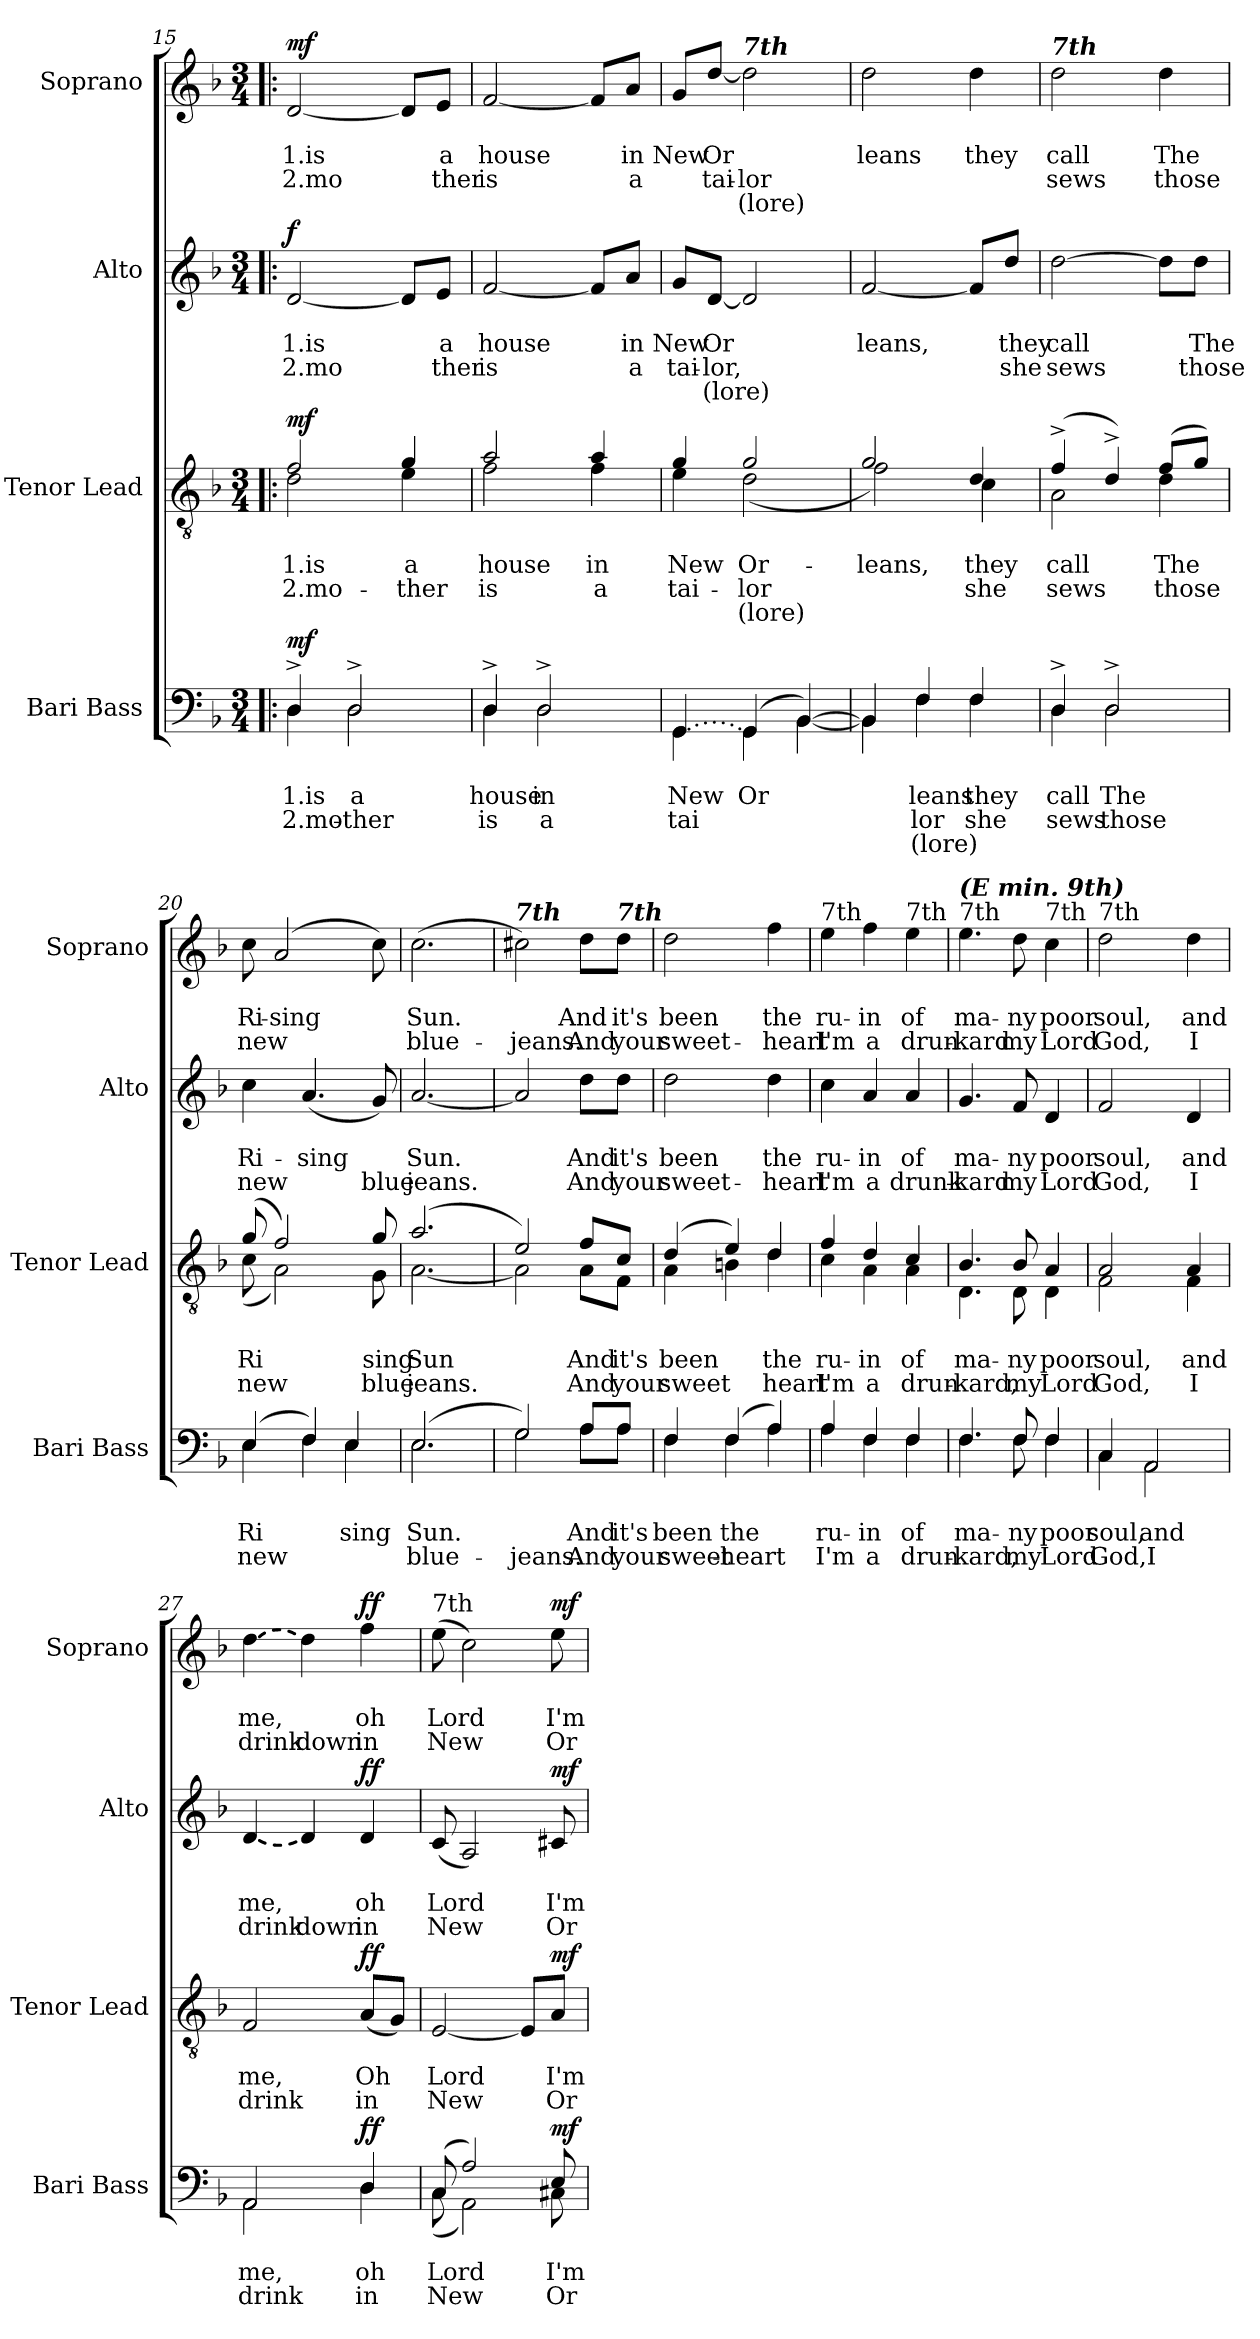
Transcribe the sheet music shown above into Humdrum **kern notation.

**kern	**text	**text	**text	**text	**dynam	**kern	**text	**text	**text	**text	**dynam	**kern	**text	**text	**text	**text	**dynam	**kern	**text	**text	**text	**text	**dynam
*part4	*part4	*part4	*part4	*part4	*part4	*part3	*part3	*part3	*part3	*part3	*part3	*part2	*part2	*part2	*part2	*part2	*part2	*part1	*part1	*part1	*part1	*part1	*part1
*staff4	*staff4	*staff4	*staff4	*staff4	*staff4	*staff3	*staff3	*staff3	*staff3	*staff3	*staff3	*staff2	*staff2	*staff2	*staff2	*staff2	*staff2	*staff1	*staff1	*staff1	*staff1	*staff1	*staff1
*I"Bari Bass	*	*	*	*	*	*I"Tenor Lead	*	*	*	*	*	*I"Alto	*	*	*	*	*	*I"Soprano	*	*	*	*	*
*I'Bari Bass	*	*	*	*	*	*I'Tenor  Lead	*	*	*	*	*	*I'Alto	*	*	*	*	*	*I'Soprano	*	*	*	*	*
*clefF4	*	*	*	*	*	*clefGv2	*	*	*	*	*	*clefG2	*	*	*	*	*	*clefG2	*	*	*	*	*
*k[b-]	*	*	*	*	*	*k[b-]	*	*	*	*	*	*k[b-]	*	*	*	*	*	*k[b-]	*	*	*	*	*
*M3/4	*	*	*	*	*	*M3/4	*	*	*	*	*	*M3/4	*	*	*	*	*	*M3/4	*	*	*	*	*
=15!|:	=15!|:	=15!|:	=15!|:	=15!|:	=15!|:	=15!|:	=15!|:	=15!|:	=15!|:	=15!|:	=15!|:	=15!|:	=15!|:	=15!|:	=15!|:	=15!|:	=15!|:	=15!|:	=15!|:	=15!|:	=15!|:	=15!|:	=15!|:
*^	*	*	*	*	*	*^	*	*	*	*	*	*	*	*	*	*	*	*	*	*	*	*	*
!	!	!	!	!	!	!LO:DY:a	!	!	!	!	!	!	!LO:DY:a	!	!	!	!	!	!LO:DY:a	!	!	!	!	!	!LO:DY:a
4D^/	4D\	.	1.is	2.mo-	.	mf	2f/	2d\	.	1.is	2.mo-	.	mf	[2d/	.	1.is	-2.mo	.	f	[2d/	.	1.is	-2.mo	.	mf
2D^/	2D\	.	a	-ther	.	.	.	.	.	.	.	.	.	.	.	.	.	.	.	.	.	.	.	.	.
.	.	.	.	.	.	.	4g/	4e\	.	a	-ther	.	.	8d/L]	.	.	.	.	.	8d/L]	.	.	.	.	.
.	.	.	.	.	.	.	.	.	.	.	.	.	.	8e/J	.	a	ther	.	.	8e/J	.	a	ther	.	.
=16	=16	=16	=16	=16	=16	=16	=16	=16	=16	=16	=16	=16	=16	=16	=16	=16	=16	=16	=16	=16	=16	=16	=16	=16	=16
4D^/	4D\	.	house	is	.	.	2a/	2f\	.	house	is	.	.	[2f/	.	house	is	.	.	[2f/	.	house	is	.	.
2D^/	2D\	.	in	a	.	.	.	.	.	.	.	.	.	.	.	.	.	.	.	.	.	.	.	.	.
.	.	.	.	.	.	.	4a/	4f\	.	in	a	.	.	8f/L]	.	.	.	.	.	8f/L]	.	.	.	.	.
.	.	.	.	.	.	.	.	.	.	.	.	.	.	8a/J	.	in	a	.	.	8a/J	.	in	a	.	.
!!LO:PB:g=z
=17	=17	=17	=17	=17	=17	=17	=17	=17	=17	=17	=17	=17	=17	=17	=17	=17	=17	=17	=17	=17	=17	=17	=17	=17	=17
!LO:T:dot	!	!	!	!	!	!	!	!	!	!	!	!	!	!	!	!	!	!	!	!	!	!	!	!	!
[4GG/	4GG\	.	New	tai	.	.	4g/	4e\	.	New	tai-	.	.	8g/L	.	New	tai-	.	.	8g/L	.	New	.	.	.
.	.	.	.	.	.	.	.	.	.	.	.	.	.	[8d/J	.	Or	-lor,	(lore)	.	[8dd/J	.	Or	tai-	.	.
!	!	!	!	!	!	!	!	!	!	!	!	!	!	!	!	!	!	!	!	!LO:TX:a:Bi:t=7th	!	!	!	!	!
(4GG/]	4GG\	.	Or	.	.	.	2g/	(2d\	.	Or-	-lor	(lore)	.	2d/]	.	.	.	.	.	2dd\]	.	.	-lor	(lore)	.
[4BB-/)	[4BB-\	.	.	.	.	.	.	.	.	.	.	.	.	.	.	.	.	.	.	.	.	.	.	.	.
=18	=18	=18	=18	=18	=18	=18	=18	=18	=18	=18	=18	=18	=18	=18	=18	=18	=18	=18	=18	=18	=18	=18	=18	=18	=18
4BB-/]	4BB-\]	.	.	.	.	.	2g/	2f\)	.	-leans,	.	.	.	[2f/	.	leans,	.	.	.	2dd\	.	leans	.	.	.
4F/	4F\	.	leans	lor	(lore)	.	.	.	.	.	.	.	.	.	.	.	.	.	.	.	.	.	.	.	.
4F/	4F\	.	they	she	.	.	4d/	4c\	.	they	she	.	.	8f/L]	.	.	.	.	.	4dd\	.	they	.	.	.
.	.	.	.	.	.	.	.	.	.	.	.	.	.	8dd/J	.	they	she	.	.	.	.	.	.	.	.
=19	=19	=19	=19	=19	=19	=19	=19	=19	=19	=19	=19	=19	=19	=19	=19	=19	=19	=19	=19	=19	=19	=19	=19	=19	=19
!	!	!	!	!	!	!	!	!	!	!	!	!	!	!	!	!	!	!	!	!LO:TX:a:Bi:t=7th	!	!	!	!	!
4D^/	4D\	.	call	sews	.	.	(4f^/	2A\	.	call	sews	.	.	[2dd\	.	call	sews	.	.	2dd\	.	call	sews	.	.
2D^/	2D\	.	The	those	.	.	4d^/)	.	.	.	.	.	.	.	.	.	.	.	.	.	.	.	.	.	.
.	.	.	.	.	.	.	(8f/L	4d\	.	The	those	.	.	8dd\L]	.	.	.	.	.	4dd\	.	The	those	.	.
.	.	.	.	.	.	.	8g/J)	.	.	.	.	.	.	8dd\J	.	The	those	.	.	.	.	.	.	.	.
=20	=20	=20	=20	=20	=20	=20	=20	=20	=20	=20	=20	=20	=20	=20	=20	=20	=20	=20	=20	=20	=20	=20	=20	=20	=20
(4E/	4E\	.	Ri	new	.	.	(8g/	(8c\	.	Ri	new	.	.	4cc\	.	-Ri-	new	.	.	8cc\	.	Ri-	new	.	.
.	.	.	.	.	.	.	2f/)	2A\)	.	.	.	.	.	.	.	.	.	.	.	(2a/	.	-sing	.	.	.
4F/)	4F\	.	.	.	.	.	.	.	.	.	.	.	.	(4.a/	.	-sing	.	.	.	.	.	.	.	.	.
4E/	4E\	.	sing	.	.	.	.	.	.	.	.	.	.	.	.	.	.	.	.	.	.	.	.	.	.
.	.	.	.	.	.	.	8g/	8G\	.	sing	blue	.	.	8g/)	.	.	blue	.	.	8cc\)	.	.	.	.	.
=21	=21	=21	=21	=21	=21	=21	=21	=21	=21	=21	=21	=21	=21	=21	=21	=21	=21	=21	=21	=21	=21	=21	=21	=21	=21
(2.E/	2.E\	.	Sun.	blue-	.	.	(2.a/	[2.A\	.	Sun	jeans.	.	.	[2.a/	.	Sun.	-jeans.	.	.	(2.cc\	.	Sun.	blue-	.	.
=22	=22	=22	=22	=22	=22	=22	=22	=22	=22	=22	=22	=22	=22	=22	=22	=22	=22	=22	=22	=22	=22	=22	=22	=22	=22
!	!	!	!	!	!	!	!	!	!	!	!	!	!	!	!	!	!	!	!	!LO:TX:a:Bi:t=7th	!	!	!	!	!
2G/)	2G\	.	.	-jeans.	.	.	2e/)	2A\]	.	.	.	.	.	2a/]	.	.	.	.	.	2cc#X\)	.	.	-jeans.	.	.
8A/L	8A\L	.	And	And	.	.	8f/L	8A\L	.	And	And	.	.	8dd\L	.	And	And	.	.	8dd\L	.	And	And	.	.
!	!	!	!	!	!	!	!	!	!	!	!	!	!	!	!	!	!	!	!	!LO:TX:a:Bi:t=7th	!	!	!	!	!
8A/J	8A\J	.	it's	your	.	.	8c/J	8F\J	.	it's	your	.	.	8dd\J	.	it's	your	.	.	8dd\J	.	it's	your	.	.
=23	=23	=23	=23	=23	=23	=23	=23	=23	=23	=23	=23	=23	=23	=23	=23	=23	=23	=23	=23	=23	=23	=23	=23	=23	=23
4F/	4F\	.	been	sweet-	.	.	(4d/	4A\	.	been	sweet	.	.	2dd\	.	been	sweet-	.	.	2dd\	.	been	sweet-	.	.
(4F/	4F\	.	the	-heart	.	.	4e/)	4Bn\	.	.	.	.	.	.	.	.	.	.	.	.	.	.	.	.	.
4A/)	4A\	.	.	.	.	.	4d/	4d\	.	the	heart	.	.	4dd\	.	the	-heart	.	.	4ff\	.	the	-heart	.	.
=24	=24	=24	=24	=24	=24	=24	=24	=24	=24	=24	=24	=24	=24	=24	=24	=24	=24	=24	=24	=24	=24	=24	=24	=24	=24
!	!	!	!	!	!	!	!	!	!	!	!	!	!	!	!	!	!	!	!	!LO:TX:a:t=7th	!	!	!	!	!
4A/	4A\	.	ru-	I'm	.	.	4f/	4c\	.	ru-	I'm	.	.	4cc\	.	ru-	I'm	.	.	4ee\	.	ru-	I'm	.	.
4F/	4F\	.	-in	a	.	.	4d/	4A\	.	in	a	.	.	4a/	.	-in	a	.	.	4ff\	.	-in	a	.	.
!	!	!	!	!	!	!	!	!	!	!	!	!	!	!	!	!	!	!	!	!LO:TX:a:t=7th	!	!	!	!	!
4F/	4F\	.	of	drun-	.	.	4c/	4A\	.	of	drun-	.	.	4a/	.	of	-drunk-	.	.	4ee\	.	of	drun-	.	.
!!LO:LB:g=z
=25	=25	=25	=25	=25	=25	=25	=25	=25	=25	=25	=25	=25	=25	=25	=25	=25	=25	=25	=25	=25	=25	=25	=25	=25	=25
!	!	!	!	!	!	!	!	!	!	!	!	!	!	!	!	!	!	!	!	!LO:TX:a:t=7th	!	!	!	!	!
!	!	!	!	!	!	!	!	!	!	!	!	!	!	!	!	!	!	!	!	!LO:TX:a:Bi:t=(E min. 9th)	!	!	!	!	!
4.F/	4.F\	.	ma-	-kard,	.	.	4.B-/	4.D\	.	ma-	-kard,	.	.	4.g/	.	ma-	-kard	.	.	4.ee\	.	ma-	-kard	.	.
8F/	8F\	.	-ny	my	.	.	8B-/	8D\	.	-ny	my	.	.	8f/	.	-ny	my	.	.	8dd\	.	-ny	my	.	.
!	!	!	!	!	!	!	!	!	!	!	!	!	!	!	!	!	!	!	!	!LO:TX:a:t=7th	!	!	!	!	!
4F/	4F\	.	poor	Lord	.	.	4A/	4D\	.	poor	Lord	.	.	4d/	.	poor	Lord	.	.	4cc\	.	poor	Lord	.	.
=26	=26	=26	=26	=26	=26	=26	=26	=26	=26	=26	=26	=26	=26	=26	=26	=26	=26	=26	=26	=26	=26	=26	=26	=26	=26
!	!	!	!	!	!	!	!	!	!	!	!	!	!	!	!	!	!	!	!	!LO:TX:a:t=7th	!	!	!	!	!
4C/	4C\	.	soul,	God,	.	.	2A/	2F\	.	soul,	God,	.	.	2f/	.	soul,	God,	.	.	2dd\	.	soul,	God,	.	.
2AA/	2AA\	.	and	I	.	.	.	.	.	.	.	.	.	.	.	.	.	.	.	.	.	.	.	.	.
.	.	.	.	.	.	.	4A/	4F\	.	and	I	.	.	4d/	.	and	I	.	.	4dd\	.	and	I	.	.
=27	=27	=27	=27	=27	=27	=27	=27	=27	=27	=27	=27	=27	=27	=27	=27	=27	=27	=27	=27	=27	=27	=27	=27	=27	=27
!	!	!	!	!	!	!	!	!	!	!	!	!	!	!LO:T:dash	!	!	!	!	!	!LO:T:dash	!	!	!	!	!
*	*	*	*	*	*	*	*v	*v	*	*	*	*	*	*	*	*	*	*	*	*	*	*	*	*	*
2AA/	2AA\	.	me,	drink	.	.	2F/	.	me,	drink	.	.	[4d/	.	me,	drink	.	.	[4dd\	.	me,	drink	.	.
.	.	.	.	.	.	.	.	.	.	.	.	.	4d/]	.	.	down	.	.	4dd\]	.	.	down	.	.
!	!	!	!	!	!	!LO:DY:a	!	!	!	!	!	!LO:DY:a	!	!	!	!	!	!LO:DY:a	!	!	!	!	!	!LO:DY:a
4D/	4D\	.	oh	in	.	ff	(8A/L	.	Oh	in	.	ff	4d/	.	oh	in	.	ff	4ff\	.	oh	in	.	ff
.	.	.	.	.	.	.	8G/J)	.	.	.	.	.	.	.	.	.	.	.	.	.	.	.	.	.
=28	=28	=28	=28	=28	=28	=28	=28	=28	=28	=28	=28	=28	=28	=28	=28	=28	=28	=28	=28	=28	=28	=28	=28	=28
!	!	!	!	!	!	!	!	!	!	!	!	!	!	!	!	!	!	!	!LO:TX:a:t=7th	!	!	!	!	!
(8C/	(8C\	.	Lord	New	.	.	[2E/	.	Lord	New	.	.	(8c/	.	Lord	New	.	.	(8ee\	.	Lord	New	.	.
2A/)	2AA\)	.	.	.	.	.	.	.	.	.	.	.	2A/)	.	.	.	.	.	2cc\)	.	.	.	.	.
.	.	.	.	.	.	.	8E/L]	.	.	.	.	.	.	.	.	.	.	.	.	.	.	.	.	.
!	!	!	!	!	!	!LO:DY:a	!	!	!	!	!	!LO:DY:a	!	!	!	!	!	!LO:DY:a	!	!	!	!	!	!LO:DY:a
8E/	8C#X\	.	I'm	Or-	.	mf	8A/J	.	I'm	Or-	.	mf	8c#X/	.	I'm	Or-	.	mf	8ee\	.	I'm	Or-	.	mf
*v	*v	*	*	*	*	*	*	*	*	*	*	*	*	*	*	*	*	*	*	*	*	*	*	*
=	=	=	=	=	=	=	=	=	=	=	=	=	=	=	=	=	=	=	=	=	=	=	=
*-	*-	*-	*-	*-	*-	*-	*-	*-	*-	*-	*-	*-	*-	*-	*-	*-	*-	*-	*-	*-	*-	*-	*-
